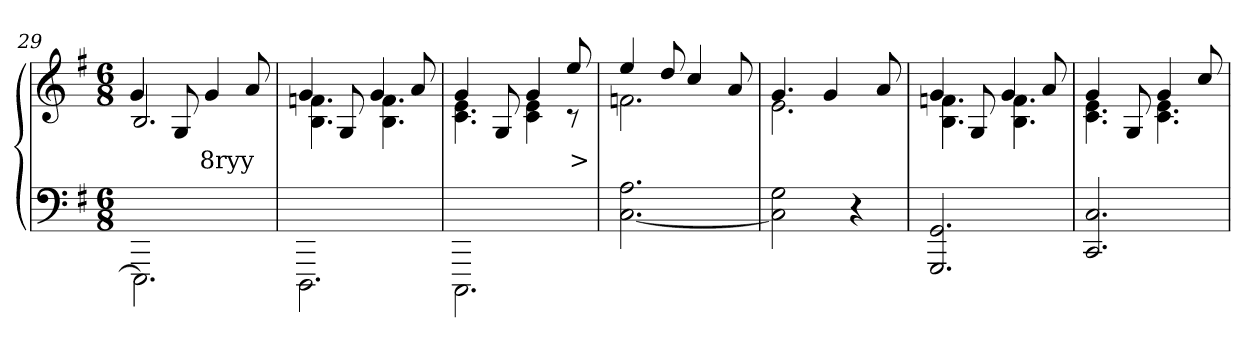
**kern	**kern	**text
*part2	*part1	*part1
*staff2	*staff1	*staff1
*clefF4	*clefG2	*
*k[f#]	*k[f#]	*
*M6/8	*M6/8	*
=29	=29	=29
*	*^	*
2.EEE\]	2.B	4g/	.
.	.	8G/	.
.	.	4g/	8ryy
.	.	8a/	.
=30	=30	=30	=30
2.DDD\	4g	4.fn 4.B	.
.	8G	.	.
.	4g	4.f 4.B	.
.	8a	.	.
=31	=31	=31	=31
2.CCC\	4g	4.e 4.c	.
.	8G	.	.
.	4g	4e 4c	.
.	8ee	8r	>
=32	=32	=32	=32
2.A [2.C	4ee	2.fn	.
.	8dd	.	.
.	4cc	.	.
.	8a	.	.
=33	=33	=33	=33
2G 2C]	4.g	2.e	.
.	4g	.	.
4r	.	.	.
.	8a	.	.
=34	=34	=34	=34
2.GG 2.GGG	4g	4.fn 4.B	.
.	8G	.	.
.	4g	4.f 4.B	.
.	8a	.	.
=35	=35	=35	=35
2.C 2.CC	4g	4.e 4.c	.
.	8G	.	.
.	4g	4.e 4.c	.
.	8cc	.	.
*	*v	*v	*
=	=	=
*-	*-	*-
